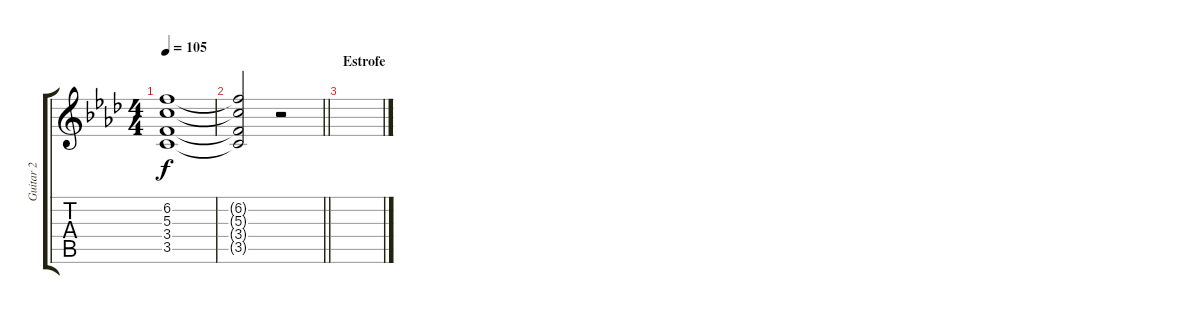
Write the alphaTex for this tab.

\track ("Guitar 2" "Guitar 2") {instrument distortionguitar}
\staff {score tabs}
\tuning (E4 B3 G3 D3 A2 E2) {hide}
\ts (4 4)
\tempo 105
\clef g2
\ks fminor
(6.2 5.3 3.4 3.5).1{dy f} |
\barLineRight lightlight
(6.2{t} 5.3{t} 3.4{t} 3.5{t}).2 r.2 |
\section ("" "Estrofe")
